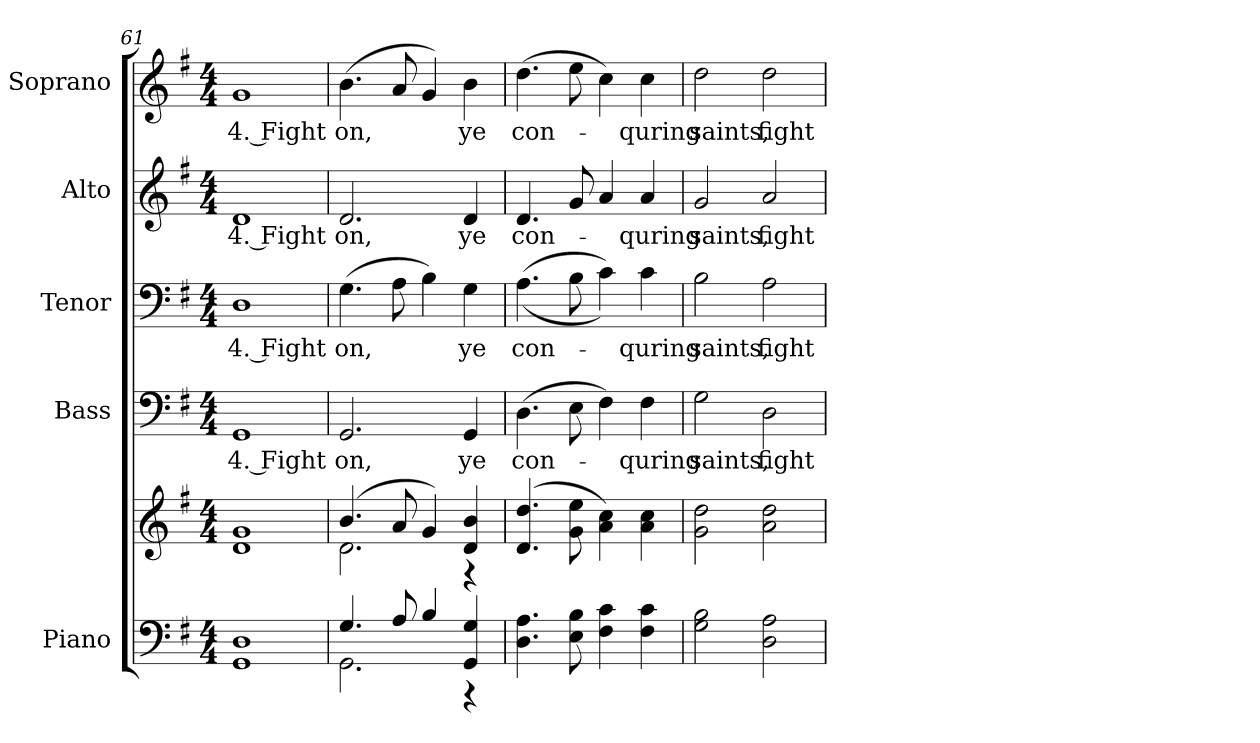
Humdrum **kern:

**kern	**kern	**kern	**text	**kern	**text	**kern	**text	**kern	**text
*part5	*part5	*part4	*part4	*part3	*part3	*part2	*part2	*part1	*part1
*staff6	*staff5	*staff4	*staff4	*staff3	*staff3	*staff2	*staff2	*staff1	*staff1
*I"Piano	*	*I"Bass	*	*I"Tenor	*	*I"Alto	*	*I"Soprano	*
*I'Pno.	*	*I'B.	*	*I'T.	*	*I'A.	*	*I'S.	*
!!LO:PB:g=z
*clefF4	*clefG2	*clefF4	*	*clefF4	*	*clefG2	*	*clefG2	*
*k[f#]	*k[f#]	*k[f#]	*	*k[f#]	*	*k[f#]	*	*k[f#]	*
*G:	*G:	*G:	*	*G:	*	*G:	*	*G:	*
*M4/4	*M4/4	*M4/4	*	*M4/4	*	*M4/4	*	*M4/4	*
=61	=61	=61	=61	=61	=61	=61	=61	=61	=61
!	!	!	!LO:LY:b:color=#000000	!	!	!	!	!	!
!	!	!	!	!	!LO:LY:b:color=#000000	!	!	!	!
!	!	!	!	!	!	!	!LO:LY:b:color=#000000	!	!
!	!	!	!	!	!	!	!	!	!LO:LY:b:color=#000000
1GGi 1Di	1di 1gi	1GGi	4. Fight	1Di	4. Fight	1di	4. Fight	1gi	4. Fight
=62	=62	=62	=62	=62	=62	=62	=62	=62	=62
*^	*^	*	*	*	*	*	*	*	*
!	!	!	!	!	!LO:LY:b:color=#000000	!	!	!	!	!	!
!	!	!	!	!	!	!	!LO:LY:b:color=#000000	!	!	!	!
!	!	!	!	!	!	!	!	!	!LO:LY:b:color=#000000	!	!
!	!	!	!	!	!	!	!	!	!	!	!LO:LY:b:color=#000000
4.Gi/	2.GGi\	(4.bi/	2.di\	2.GGi/	on,	(4.Gi\	on,	2.di/	on,	(4.bi\	on,
8Ai/	.	8ai/	.	.	.	8Ai\	.	.	.	8ai/	.
4Bi/	.	4gi/)	.	.	.	4Bi\)	.	.	.	4gi/)	.
!	!	!	!	!	!LO:LY:b:color=#000000	!	!	!	!	!	!
!	!	!	!	!	!	!	!LO:LY:b:color=#000000	!	!	!	!
!	!	!	!	!	!	!	!	!	!LO:LY:b:color=#000000	!	!
!	!	!	!	!	!	!	!	!	!	!	!LO:LY:b:color=#000000
4GGi/ 4Gi	4r	4di/ 4bi	4r	4GGi/	ye	4Gi\	ye	4di/	ye	4bi\	ye
*v	*v	*	*	*	*	*	*	*	*	*	*
*	*v	*v	*	*	*	*	*	*	*	*
!!LO:PB:g=z
=63	=63	=63	=63	=63	=63	=63	=63	=63	=63
*^	*^	*	*	*	*	*	*	*	*
!	!	!	!	!	!LO:LY:b:color=#000000	!	!	!	!	!	!
*v	*v	*	*	*	*	*	*	*	*	*	*
*	*v	*v	*	*	*	*	*	*	*	*
*^	*^	*	*	*	*	*	*	*	*
!	!	!	!	!	!	!	!LO:LY:b:color=#000000	!	!	!	!
*v	*v	*	*	*	*	*	*	*	*	*	*
*	*v	*v	*	*	*	*	*	*	*	*
*^	*^	*	*	*	*	*	*	*	*
!	!	!	!	!	!	!	!	!	!LO:LY:b:color=#000000	!	!
*v	*v	*	*	*	*	*	*	*	*	*	*
*	*v	*v	*	*	*	*	*	*	*	*
*^	*^	*	*	*	*	*	*	*	*
!	!	!	!	!	!	!	!	!	!	!	!LO:LY:b:color=#000000
*v	*v	*	*	*	*	*	*	*	*	*	*
*	*v	*v	*	*	*	*	*	*	*	*
4.Di\ 4.Ai	(4.di/ 4.ddi	(4.Di\	con-	((4.Ai\	con-	4.di/	con-	(4.ddi\	con-
8Ei\ 8Bi	8gi\ 8eei	8Ei\	.	8Bi\	.	8gi/	.	8eei\	.
4F#i\ 4ci	4ai\ 4cci)	4F#i\)	.	4ci\))	.	4ai/	.	4cci\)	.
!	!	!	!LO:LY:b:color=#000000	!	!	!	!	!	!
!	!	!	!	!	!LO:LY:b:color=#000000	!	!	!	!
!	!	!	!	!	!	!	!LO:LY:b:color=#000000	!	!
!	!	!	!	!	!	!	!	!	!LO:LY:b:color=#000000
4F#i\ 4ci	4ai\ 4cci	4F#i\	-quring	4ci\	-quring	4ai/	-quring	4cci\	-quring
=64	=64	=64	=64	=64	=64	=64	=64	=64	=64
!	!	!	!LO:LY:b:color=#000000	!	!	!	!	!	!
!	!	!	!	!	!LO:LY:b:color=#000000	!	!	!	!
!	!	!	!	!	!	!	!LO:LY:b:color=#000000	!	!
!	!	!	!	!	!	!	!	!	!LO:LY:b:color=#000000
2Gi\ 2Bi	2gi\ 2ddi	2Gi\	saints,	2Bi\	saints,	2gi/	saints,	2ddi\	saints,
!	!	!	!LO:LY:b:color=#000000	!	!	!	!	!	!
!	!	!	!	!	!LO:LY:b:color=#000000	!	!	!	!
!	!	!	!	!	!	!	!LO:LY:b:color=#000000	!	!
!	!	!	!	!	!	!	!	!	!LO:LY:b:color=#000000
2Di\ 2Ai	2ai\ 2ddi	2Di\	fight	2Ai\	fight	2ai/	fight	2ddi\	fight
=	=	=	=	=	=	=	=	=	=
*-	*-	*-	*-	*-	*-	*-	*-	*-	*-
